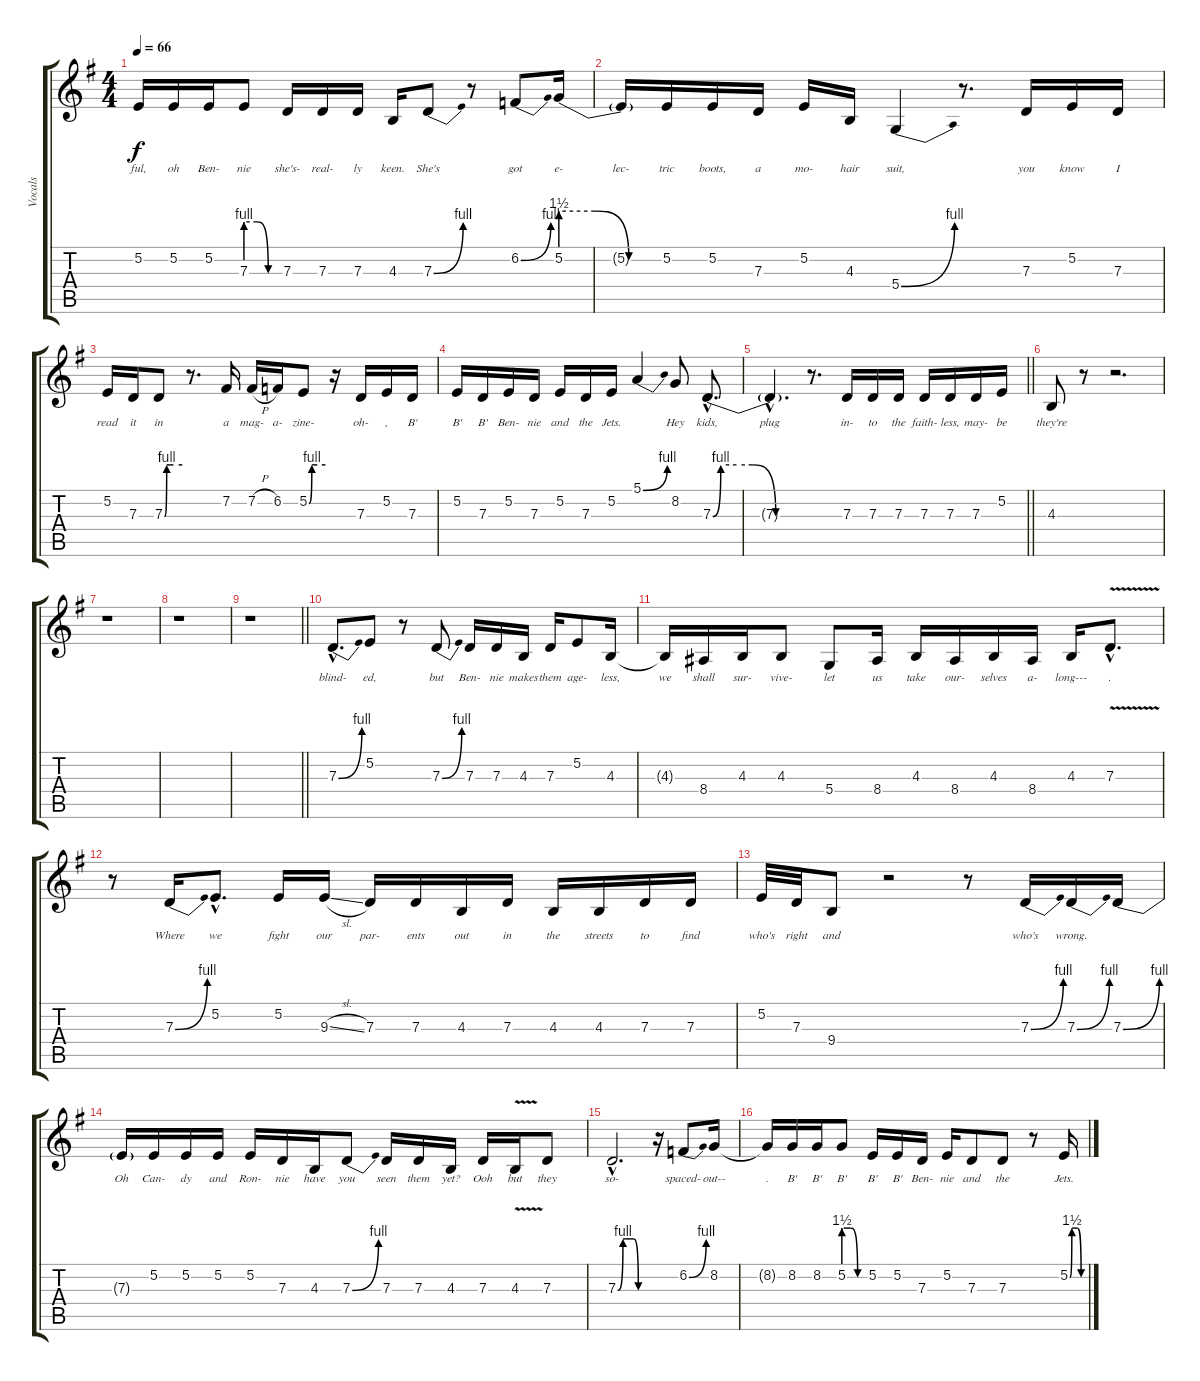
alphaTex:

\track ("Vocals" "Vocals") {instrument clarinet}
\staff {score tabs}
\tuning (E4 B3 G3 D3 A2 E2) {hide}
\ts (4 4)
\tempo 66
\clef g2
\ks g
5.2{t}.16{lyrics (0 "ful,") lyrics (1 "") lyrics (2 "") lyrics (3 "") lyrics (4 "") dy f} 5.2.16{lyrics (0 "oh") lyrics (1 "") lyrics (2 "") lyrics (3 "") lyrics (4 "")} 5.2.16{lyrics (0 "Ben-") lyrics (1 "") lyrics (2 "") lyrics (3 "") lyrics (4 "")} 7.3{be (custom 0 4 20 4 40 0 60 0)}.8{lyrics (0 "nie") lyrics (1 "") lyrics (2 "") lyrics (3 "") lyrics (4 "")} 7.3.16{lyrics (0 "she's-") lyrics (1 "") lyrics (2 "") lyrics (3 "") lyrics (4 "")} 7.3.16{lyrics (0 "real-") lyrics (1 "") lyrics (2 "") lyrics (3 "") lyrics (4 "")} 7.3.16{lyrics (0 "ly") lyrics (1 "") lyrics (2 "") lyrics (3 "") lyrics (4 "")} 4.3.16{lyrics (0 "keen.") lyrics (1 "") lyrics (2 "") lyrics (3 "") lyrics (4 "")} 7.3{be (bend 0 0 60 4)}.8{lyrics (0 "She's") lyrics (1 "") lyrics (2 "") lyrics (3 "") lyrics (4 "")} r.8 6.2{be (bend 0 0 60 4)}.8{lyrics (0 "got") lyrics (1 "") lyrics (2 "") lyrics (3 "") lyrics (4 "")} 5.2{be (custom 0 6 20 6 40 0 60 0)}.16{lyrics (0 "e-") lyrics (1 "") lyrics (2 "") lyrics (3 "") lyrics (4 "")} |
5.2{t}.16{lyrics (0 "lec-") lyrics (1 "") lyrics (2 "") lyrics (3 "") lyrics (4 "")} 5.2.16{lyrics (0 "tric") lyrics (1 "") lyrics (2 "") lyrics (3 "") lyrics (4 "")} 5.2.16{lyrics (0 "boots,") lyrics (1 "") lyrics (2 "") lyrics (3 "") lyrics (4 "")} 7.3.16{lyrics (0 "a") lyrics (1 "") lyrics (2 "") lyrics (3 "") lyrics (4 "")} 5.2.16{lyrics (0 "mo-") lyrics (1 "") lyrics (2 "") lyrics (3 "") lyrics (4 "")} 4.3.16{lyrics (0 "hair") lyrics (1 "") lyrics (2 "") lyrics (3 "") lyrics (4 "")} 5.4{be (bend 0 0 60 4)}.4{lyrics (0 "suit,") lyrics (1 "") lyrics (2 "") lyrics (3 "") lyrics (4 "")} r.8{d} 7.3.16{lyrics (0 "you") lyrics (1 "") lyrics (2 "") lyrics (3 "") lyrics (4 "")} 5.2.16{lyrics (0 "know") lyrics (1 "") lyrics (2 "") lyrics (3 "") lyrics (4 "")} 7.3.16{lyrics (0 "I") lyrics (1 "") lyrics (2 "") lyrics (3 "") lyrics (4 "")} |
5.2.16{lyrics (0 "read") lyrics (1 "") lyrics (2 "") lyrics (3 "") lyrics (4 "")} 7.3.16{lyrics (0 "it") lyrics (1 "") lyrics (2 "") lyrics (3 "") lyrics (4 "")} 7.3{be (custom 0 0 7 4 15 4 30 4 60 4)}.8{lyrics (0 "in") lyrics (1 "") lyrics (2 "") lyrics (3 "") lyrics (4 "")} r.8{d} 7.2.16{lyrics (0 "a") lyrics (1 "") lyrics (2 "") lyrics (3 "") lyrics (4 "")} 7.2{h}.16{lyrics (0 "mag-") lyrics (1 "") lyrics (2 "") lyrics (3 "") lyrics (4 "")} 6.2.16{lyrics (0 "a-") lyrics (1 "") lyrics (2 "") lyrics (3 "") lyrics (4 "")} 5.2{be (custom 0 0 10 4 15 4 30 4 60 4)}.8{lyrics (0 "zine-") lyrics (1 "") lyrics (2 "") lyrics (3 "") lyrics (4 "")} r.16 7.3.16{lyrics (0 "oh-") lyrics (1 "") lyrics (2 "") lyrics (3 "") lyrics (4 "")} 5.2.16{lyrics (0 ",") lyrics (1 "") lyrics (2 "") lyrics (3 "") lyrics (4 "")} 7.3.16{lyrics (0 "B'") lyrics (1 "") lyrics (2 "") lyrics (3 "") lyrics (4 "")} |
5.2.16{lyrics (0 "B'") lyrics (1 "") lyrics (2 "") lyrics (3 "") lyrics (4 "")} 7.3.16{lyrics (0 "B'") lyrics (1 "") lyrics (2 "") lyrics (3 "") lyrics (4 "")} 5.2.16{lyrics (0 "Ben-") lyrics (1 "") lyrics (2 "") lyrics (3 "") lyrics (4 "")} 7.3.16{lyrics (0 "nie") lyrics (1 "") lyrics (2 "") lyrics (3 "") lyrics (4 "")} 5.2.16{lyrics (0 "and") lyrics (1 "") lyrics (2 "") lyrics (3 "") lyrics (4 "")} 7.3.16{lyrics (0 "the") lyrics (1 "") lyrics (2 "") lyrics (3 "") lyrics (4 "")} 5.2.16{lyrics (0 "Jets.") lyrics (1 "") lyrics (2 "") lyrics (3 "") lyrics (4 "")} 5.1{be (bend 0 0 60 4)}.4{lyrics (0 "") lyrics (1 "") lyrics (2 "") lyrics (3 "") lyrics (4 "")} 8.2.8{lyrics (0 "Hey") lyrics (1 "") lyrics (2 "") lyrics (3 "") lyrics (4 "")} 7.3{be (custom 0 0 5 4 15 4 25 4 40 0 45 0 50 0 55 0 60 0) hac}.8{d lyrics (0 "kids,") lyrics (1 "") lyrics (2 "") lyrics (3 "") lyrics (4 "")} |
\barLineRight lightlight
7.3{hac t}.4{d lyrics (0 "plug") lyrics (1 "") lyrics (2 "") lyrics (3 "") lyrics (4 "")} r.8{d} 7.3.16{lyrics (0 "in-") lyrics (1 "") lyrics (2 "") lyrics (3 "") lyrics (4 "")} 7.3.16{lyrics (0 "to") lyrics (1 "") lyrics (2 "") lyrics (3 "") lyrics (4 "")} 7.3.16{lyrics (0 "the") lyrics (1 "") lyrics (2 "") lyrics (3 "") lyrics (4 "")} 7.3.16{lyrics (0 "faith-") lyrics (1 "") lyrics (2 "") lyrics (3 "") lyrics (4 "")} 7.3.16{lyrics (0 "less,") lyrics (1 "") lyrics (2 "") lyrics (3 "") lyrics (4 "")} 7.3.16{lyrics (0 "may-") lyrics (1 "") lyrics (2 "") lyrics (3 "") lyrics (4 "")} 5.2.16{lyrics (0 "be") lyrics (1 "") lyrics (2 "") lyrics (3 "") lyrics (4 "")} |
4.3.8{lyrics (0 "they're") lyrics (1 "") lyrics (2 "") lyrics (3 "") lyrics (4 "")} r.8 r.2{d} |
r.1 |
r.1 |
\barLineRight lightlight
r.1 |
7.3{be (bend 0 0 60 4) hac}.8{d lyrics (0 "blind-") lyrics (1 "") lyrics (2 "") lyrics (3 "") lyrics (4 "")} 5.2.8{lyrics (0 "ed,") lyrics (1 "") lyrics (2 "") lyrics (3 "") lyrics (4 "")} r.8 7.3{be (bend 0 0 60 4)}.8{lyrics (0 "but") lyrics (1 "") lyrics (2 "") lyrics (3 "") lyrics (4 "")} 7.3.16{lyrics (0 "Ben-") lyrics (1 "") lyrics (2 "") lyrics (3 "") lyrics (4 "")} 7.3.16{lyrics (0 "nie") lyrics (1 "") lyrics (2 "") lyrics (3 "") lyrics (4 "")} 4.3.16{lyrics (0 "makes") lyrics (1 "") lyrics (2 "") lyrics (3 "") lyrics (4 "")} 7.3.16{lyrics (0 "them") lyrics (1 "") lyrics (2 "") lyrics (3 "") lyrics (4 "")} 5.2.8{lyrics (0 "age-") lyrics (1 "") lyrics (2 "") lyrics (3 "") lyrics (4 "")} 4.3.16{lyrics (0 "less,") lyrics (1 "") lyrics (2 "") lyrics (3 "") lyrics (4 "")} |
4.3{t}.16{lyrics (0 "we") lyrics (1 "") lyrics (2 "") lyrics (3 "") lyrics (4 "")} 8.4.16{lyrics (0 "shall") lyrics (1 "") lyrics (2 "") lyrics (3 "") lyrics (4 "")} 4.3.16{lyrics (0 "sur-") lyrics (1 "") lyrics (2 "") lyrics (3 "") lyrics (4 "")} 4.3.8{lyrics (0 "vive-") lyrics (1 "") lyrics (2 "") lyrics (3 "") lyrics (4 "")} 5.4.8{lyrics (0 "let") lyrics (1 "") lyrics (2 "") lyrics (3 "") lyrics (4 "")} 8.4.16{lyrics (0 "us") lyrics (1 "") lyrics (2 "") lyrics (3 "") lyrics (4 "")} 4.3.16{lyrics (0 "take") lyrics (1 "") lyrics (2 "") lyrics (3 "") lyrics (4 "")} 8.4.16{lyrics (0 "our-") lyrics (1 "") lyrics (2 "") lyrics (3 "") lyrics (4 "")} 4.3.16{lyrics (0 "selves") lyrics (1 "") lyrics (2 "") lyrics (3 "") lyrics (4 "")} 8.4.16{lyrics (0 "a-") lyrics (1 "") lyrics (2 "") lyrics (3 "") lyrics (4 "")} 4.3.16{lyrics (0 "long---") lyrics (1 "") lyrics (2 "") lyrics (3 "") lyrics (4 "")} 7.3{v hac}.8{d lyrics (0 ".") lyrics (1 "") lyrics (2 "") lyrics (3 "") lyrics (4 "")} |
r.8 7.3{be (bend 0 0 60 4)}.16{lyrics (0 "Where") lyrics (1 "") lyrics (2 "") lyrics (3 "") lyrics (4 "")} 5.2{hac}.8{d lyrics (0 "we") lyrics (1 "") lyrics (2 "") lyrics (3 "") lyrics (4 "")} 5.2.16{lyrics (0 "fight") lyrics (1 "") lyrics (2 "") lyrics (3 "") lyrics (4 "")} 9.3{sl}.16{lyrics (0 "our") lyrics (1 "") lyrics (2 "") lyrics (3 "") lyrics (4 "")} 7.3.16{lyrics (0 "par-") lyrics (1 "") lyrics (2 "") lyrics (3 "") lyrics (4 "")} 7.3.16{lyrics (0 "ents") lyrics (1 "") lyrics (2 "") lyrics (3 "") lyrics (4 "")} 4.3.16{lyrics (0 "out") lyrics (1 "") lyrics (2 "") lyrics (3 "") lyrics (4 "")} 7.3.16{lyrics (0 "in") lyrics (1 "") lyrics (2 "") lyrics (3 "") lyrics (4 "")} 4.3.16{lyrics (0 "the") lyrics (1 "") lyrics (2 "") lyrics (3 "") lyrics (4 "")} 4.3.16{lyrics (0 "streets") lyrics (1 "") lyrics (2 "") lyrics (3 "") lyrics (4 "")} 7.3.16{lyrics (0 "to") lyrics (1 "") lyrics (2 "") lyrics (3 "") lyrics (4 "")} 7.3.16{lyrics (0 "find") lyrics (1 "") lyrics (2 "") lyrics (3 "") lyrics (4 "")} |
5.2.32{lyrics (0 "who's") lyrics (1 "") lyrics (2 "") lyrics (3 "") lyrics (4 "")} 7.3.32{lyrics (0 "right") lyrics (1 "") lyrics (2 "") lyrics (3 "") lyrics (4 "")} 9.4.8{lyrics (0 "and") lyrics (1 "") lyrics (2 "") lyrics (3 "") lyrics (4 "")} r.2 r.8 7.3{be (bend 0 0 60 4)}.16{lyrics (0 "who's") lyrics (1 "") lyrics (2 "") lyrics (3 "") lyrics (4 "")} 7.3{be (bend 0 0 60 4)}.16{lyrics (0 "wrong.") lyrics (1 "") lyrics (2 "") lyrics (3 "") lyrics (4 "")} 7.3{be (bend 0 0 60 4)}.16{lyrics (0 "") lyrics (1 "") lyrics (2 "") lyrics (3 "") lyrics (4 "")} |
7.3{t}.16{lyrics (0 "Oh") lyrics (1 "") lyrics (2 "") lyrics (3 "") lyrics (4 "")} 5.2.16{lyrics (0 "Can-") lyrics (1 "") lyrics (2 "") lyrics (3 "") lyrics (4 "")} 5.2.16{lyrics (0 "dy") lyrics (1 "") lyrics (2 "") lyrics (3 "") lyrics (4 "")} 5.2.16{lyrics (0 "and") lyrics (1 "") lyrics (2 "") lyrics (3 "") lyrics (4 "")} 5.2.16{lyrics (0 "Ron-") lyrics (1 "") lyrics (2 "") lyrics (3 "") lyrics (4 "")} 7.3.16{lyrics (0 "nie") lyrics (1 "") lyrics (2 "") lyrics (3 "") lyrics (4 "")} 4.3.16{lyrics (0 "have") lyrics (1 "") lyrics (2 "") lyrics (3 "") lyrics (4 "")} 7.3{be (bend 0 0 60 4)}.8{lyrics (0 "you") lyrics (1 "") lyrics (2 "") lyrics (3 "") lyrics (4 "")} 7.3.16{lyrics (0 "seen") lyrics (1 "") lyrics (2 "") lyrics (3 "") lyrics (4 "")} 7.3.16{lyrics (0 "them") lyrics (1 "") lyrics (2 "") lyrics (3 "") lyrics (4 "")} 4.3.16{lyrics (0 "yet?") lyrics (1 "") lyrics (2 "") lyrics (3 "") lyrics (4 "")} 7.3.16{lyrics (0 "Ooh") lyrics (1 "") lyrics (2 "") lyrics (3 "") lyrics (4 "")} 4.3{v}.16{lyrics (0 "but") lyrics (1 "") lyrics (2 "") lyrics (3 "") lyrics (4 "")} 7.3.8{lyrics (0 "they") lyrics (1 "") lyrics (2 "") lyrics (3 "") lyrics (4 "")} |
7.3{be (custom 0 0 10 4 15 4 25 4 30 4 40 0 45 0 60 0) hac}.2{d lyrics (0 "so-") lyrics (1 "") lyrics (2 "") lyrics (3 "") lyrics (4 "")} r.16 6.2{be (bend 0 0 60 4)}.8{lyrics (0 "spaced-") lyrics (1 "") lyrics (2 "") lyrics (3 "") lyrics (4 "")} 8.2.16{lyrics (0 "out--") lyrics (1 "") lyrics (2 "") lyrics (3 "") lyrics (4 "")} |
8.2{t}.16{lyrics (0 ".") lyrics (1 "") lyrics (2 "") lyrics (3 "") lyrics (4 "")} 8.2.16{lyrics (0 "B'") lyrics (1 "") lyrics (2 "") lyrics (3 "") lyrics (4 "")} 8.2.16{lyrics (0 "B'") lyrics (1 "") lyrics (2 "") lyrics (3 "") lyrics (4 "")} 5.2{be (custom 0 6 20 6 40 0 60 0)}.8{lyrics (0 "B'") lyrics (1 "") lyrics (2 "") lyrics (3 "") lyrics (4 "")} 5.2.16{lyrics (0 "B'") lyrics (1 "") lyrics (2 "") lyrics (3 "") lyrics (4 "")} 5.2.16{lyrics (0 "B'") lyrics (1 "") lyrics (2 "") lyrics (3 "") lyrics (4 "")} 7.3.16{lyrics (0 "Ben-") lyrics (1 "") lyrics (2 "") lyrics (3 "") lyrics (4 "")} 5.2.16{lyrics (0 "nie") lyrics (1 "") lyrics (2 "") lyrics (3 "") lyrics (4 "")} 7.3.8{lyrics (0 "and") lyrics (1 "") lyrics (2 "") lyrics (3 "") lyrics (4 "")} 7.3.8{lyrics (0 "the") lyrics (1 "") lyrics (2 "") lyrics (3 "") lyrics (4 "")} r.8 5.2{be (custom 0 0 8 6 15 6 30 6 45 0 60 0)}.16{lyrics (0 "Jets.") lyrics (1 "") lyrics (2 "") lyrics (3 "") lyrics (4 "")}
